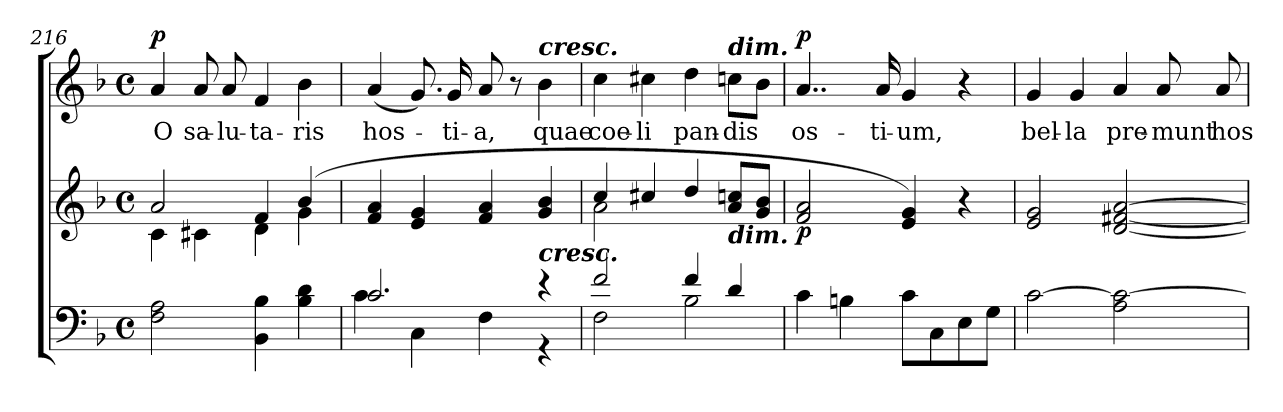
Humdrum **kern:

**kern	**kern	**dynam	**kern	**text	**dynam
*part2	*part2	*part2	*part1	*part1	*part1
*staff3	*staff2	*staff2/3	*staff1	*staff1	*staff1
*clefF4	*clefG2	*	*clefG2	*	*
*k[b-]	*k[b-]	*	*k[b-]	*	*
*F:	*F:	*	*F:	*	*
*M4/4	*M4/4	*	*M4/4	*	*
*met(c)	*met(c)	*	*met(c)	*	*
=216	=216	=216	=216	=216	=216
*	*^	*	*	*	*
!	!	!	!	!	!LO:LY:b	!LO:DY:a
2F\ 2A\	2a/	4c\	.	4a/	O	p
!	!	!	!	!	!LO:LY:b	!
.	.	4c#X\	.	8a/	sa-	.
!	!	!	!	!	!LO:LY:b	!
.	.	.	.	8a/	-lu-	.
!	!	!	!	!	!LO:LY:b	!
4BB-\ 4B-\	4f/	4d\	.	4f/	-ta-	.
!	!	!	!	!	!LO:LY:b	!
4B-\ 4d\	(4b-/	4g\	.	4b-\	-ris	.
!!LO:LB:g=z
=217	=217	=217	=217	=217	=217	=217
*^	*	*	*	*	*	*
!	!	!	!	!	!	!LO:LY:b	!
*	*	*v	*v	*	*	*	*
2.c/	4c\	4f/ 4a/	.	(<4a/	hos-	.
.	4C\	4e/ 4g/	.	8.g/)	.	.
!	!	!	!	!	!LO:LY:b	!
.	.	.	.	16g/	-ti-	.
!	!	!	!	!	!LO:LY:b	!
.	4F\	4f/ 4a/	.	8a/	-a,	.
.	.	.	.	8r	.	.
!	!	!	!	!LO:TX:a:Bi:t=cresc.	!	!
!	!	!LO:TX:b:Bi:t=cresc.	!	!	!	!
!	!	!	!	!	!LO:LY:b	!
4r	4r	4g/ 4b-/	.	4b-\	quae	.
=218	=218	=218	=218	=218	=218	=218
*	*	*^	*	*	*	*
!	!	!	!	!	!	!LO:LY:b	!
2f/	2F\	4cc/	2a\	.	4cc\	coe-	.
!	!	!	!	!	!	!LO:LY:b	!
.	.	4cc#X/	.	.	4cc#X\	-li	.
!	!	!	!	!	!	!LO:LY:b	!
4f/	2B-\	4dd/	2ryy	.	4dd\	pan-	.
!	!	!	!	!	!LO:TX:a:Bi:t=dim.	!	!
!	!	!LO:TX:b:Bi:t=dim.	!	!	!	!	!
!	!	!	!	!	!	!LO:LY:b	!
4d/	.	8a/ 8ccn/L	.	.	8ccn\L	-dis	.
.	.	8g/ 8b-/J	.	.	8b-\J	.	.
*v	*v	*	*	*	*	*	*
*	*v	*v	*	*	*	*
=219	=219	=219	=219	=219	=219
!	!	!LO:DY:b	!	!LO:LY:b	!LO:DY:a
4c\	2f/ 2a/	p	4..a/	os-	p
4Bn\	.	.	.	.	.
!	!	!	!	!LO:LY:b	!
.	.	.	16a/	-ti-	.
!	!	!	!	!LO:LY:b	!
8c\L	4e/ 4g/)	.	4g/	-um,	.
8C\	.	.	.	.	.
8E\	4r	.	4r	.	.
8G\J	.	.	.	.	.
=220	=220	=220	=220	=220	=220
!	!	!	!	!LO:LY:b	!
[2c\	2e/ 2g/	.	4g/	bel-	.
!	!	!	!	!LO:LY:b	!
.	.	.	4g/	-la	.
!	!	!	!	!LO:LY:b	!
2A\ 2c\_	[2d/ [2f#X/ [2a/	.	4a/	pre-	.
!	!	!	!	!LO:LY:b	!
.	.	.	8a/	-munt	.
!	!	!	!	!LO:LY:b	!
.	.	.	8a/	hos-	.
=	=	=	=	=	=
*-	*-	*-	*-	*-	*-
